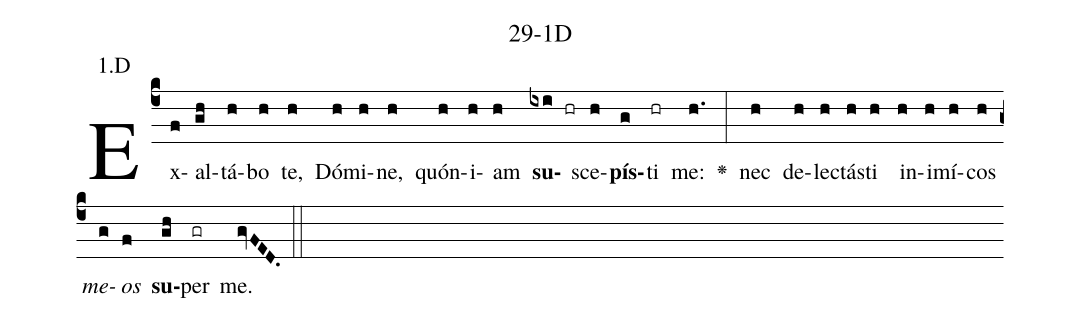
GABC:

name: 29-1D;
annotation: 1.D;
%%
(c4)Ex(f)al(gh)tá(h)bo(h) te,(h) Dó(h)mi(h)ne,(h) quón(h)i(h)am(h) <b>su</b>(ixi hr)sce(h)<b>pís</b>(g)ti(hr) me:(h.) <v>\greheightstar</v>(:) nec(h) de(h)lec(h)tás(h)ti(h) in(h)i(h)mí(h)cos(h) <i>me</i>(g)<i>os</i>(f) <b>su</b>(gh)per(gr) me.(gvFED.) (::)


%E(h) u(h) o(g) u(f) a(gh) e.(gvFED.) (::)
